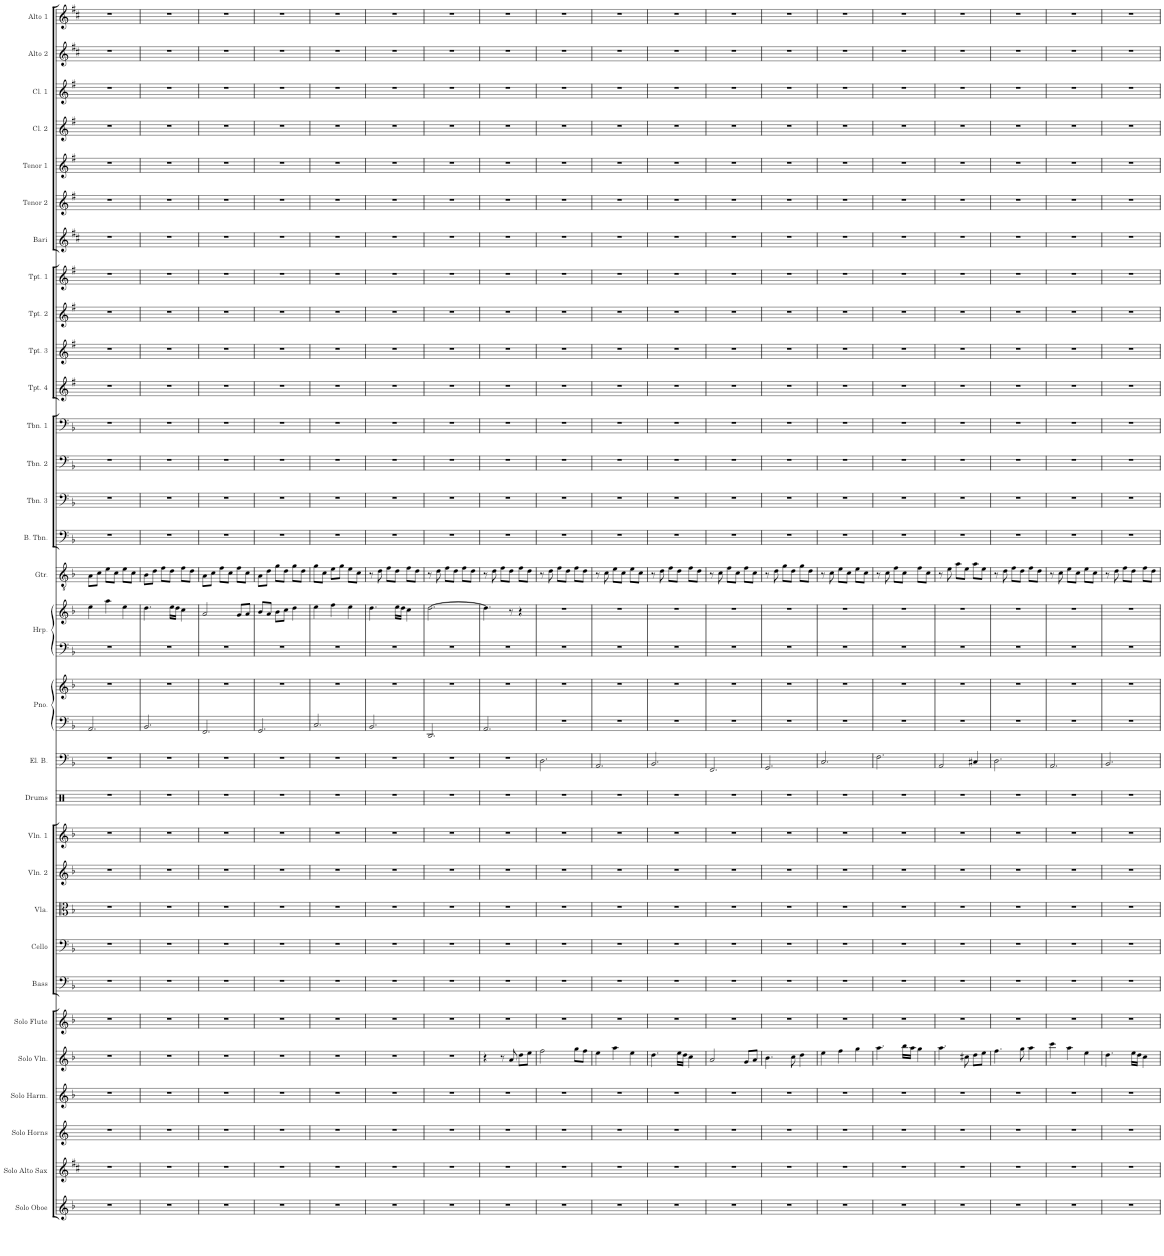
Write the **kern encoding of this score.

**kern	**kern	**kern	**kern	**kern	**kern	**kern	**kern	**kern	**kern	**kern	**kern	**kern	**kern	**kern	**kern	**kern	**kern	**kern	**kern	**kern	**kern	**kern	**kern	**kern	**kern	**kern	**kern	**kern	**kern	**kern	**kern	**kern
*part31	*part30	*part29	*part28	*part27	*part26	*part25	*part24	*part23	*part22	*part21	*part20	*part19	*part18	*part18	*part17	*part17	*part16	*part15	*part14	*part13	*part12	*part11	*part10	*part9	*part8	*part7	*part6	*part5	*part4	*part3	*part2	*part1
*staff33	*staff32	*staff31	*staff30	*staff29	*staff28	*staff27	*staff26	*staff25	*staff24	*staff23	*staff22	*staff21	*staff20	*staff19	*staff18	*staff17	*staff16	*staff15	*staff14	*staff13	*staff12	*staff11	*staff10	*staff9	*staff8	*staff7	*staff6	*staff5	*staff4	*staff3	*staff2	*staff1
*I"Solo Oboe (Therion)	*I"Solo Alto Saxophone (Alfyn)	*I"Solo F Horns (3) (Olberic)	*I"Solo Harmonica (Tressa)	*I"Solo Violin (Cyrus, Primrose)	*I"Solo Flute (Ophilia), Alto Flute (Therion)	*I"Bass	*I"Cello	*I"Viola	*I"Violin 2	*I"Violin 1	*I"Drums	*I"Electric Bass	*I"Piano (H'aanit)	*	*I"Harp (acc, Primrose)	*	*I"Guitar	*I"Bass Trombone	*I"Trombone 3	*I"Trombone 2	*I"Trombone 1	*I"Trumpet 4	*I"Trumpet 3	*I"Trumpet 2	*I"Trumpet 1	*I"Bari Sax	*I"Tenor Sax 2	*I"Tenor Sax 1	*I"Clarinet 2	*I"Clarinet 1	*I"Alto Sax 2	*I"Alto Sax 1
*I'Solo Oboe	*I'Solo Alto Sax	*I'Solo Horns	*I'Solo Harm.	*I'Solo Vln.	*I'Solo Flute	*I'Bass	*I'Cello	*I'Vla.	*I'Vln. 2	*I'Vln. 1	*I'Drums	*I'El. B.	*I'Pno.	*	*I'Hrp.	*	*I'Gtr.	*I'B. Tbn.	*I'Tbn. 3	*I'Tbn. 2	*I'Tbn. 1	*I'Tpt. 4	*I'Tpt. 3	*I'Tpt. 2	*I'Tpt. 1	*I'Bari	*I'Tenor 2	*I'Tenor 1	*I'Cl. 2	*I'Cl. 1	*I'Alto 2	*I'Alto 1
!!LO:PB:g=z
*clefG2	*clefG2	*clefG2	*clefG2	*clefG2	*clefG2	*clefF4	*clefF4	*clefC3	*clefG2	*clefG2	*clefX	*clefF4	*clefF4	*clefG2	*clefF4	*clefG2	*clefGv2	*clefF4	*clefF4	*clefF4	*clefF4	*clefG2	*clefG2	*clefG2	*clefG2	*clefG2	*clefG2	*clefG2	*clefG2	*clefG2	*clefG2	*clefG2
*	*Trd5c9	*Trd4c7	*	*	*	*Trd7c12	*	*	*	*	*	*Trd7c12	*	*	*	*	*	*	*	*	*	*Trd1c2	*Trd1c2	*Trd1c2	*Trd1c2	*Trd12c21	*Trd8c14	*Trd8c14	*Trd1c2	*Trd1c2	*Trd5c9	*Trd5c9
*k[b-]	*k[f#c#]	*k[]	*k[b-]	*k[b-]	*k[b-]	*k[b-]	*k[b-]	*k[b-]	*k[b-]	*k[b-]	*k[]	*k[b-]	*k[b-]	*k[b-]	*k[b-]	*k[b-]	*k[b-]	*k[b-]	*k[b-]	*k[b-]	*k[b-]	*k[f#]	*k[f#]	*k[f#]	*k[f#]	*k[f#c#]	*k[f#]	*k[f#]	*k[f#]	*k[f#]	*k[f#c#]	*k[f#c#]
*M3/4	*M3/4	*M3/4	*M3/4	*M3/4	*M3/4	*M3/4	*M3/4	*M3/4	*M3/4	*M3/4	*M3/4	*M3/4	*M3/4	*M3/4	*M3/4	*M3/4	*M3/4	*M3/4	*M3/4	*M3/4	*M3/4	*M3/4	*M3/4	*M3/4	*M3/4	*M3/4	*M3/4	*M3/4	*M3/4	*M3/4	*M3/4	*M3/4
=210	=210	=210	=210	=210	=210	=210	=210	=210	=210	=210	=210	=210	=210	=210	=210	=210	=210	=210	=210	=210	=210	=210	=210	=210	=210	=210	=210	=210	=210	=210	=210	=210
2.r	2.r	2.r	2.r	2.r	2.r	2.r	2.r	2.r	2.r	2.r	2.r	2.r	2.AA/	2.r	2.r	4ee\	8A\L	2.r	2.r	2.r	2.r	2.r	2.r	2.r	2.r	2.r	2.r	2.r	2.r	2.r	2.r	2.r
.	.	.	.	.	.	.	.	.	.	.	.	.	.	.	.	.	8c\J	.	.	.	.	.	.	.	.	.	.	.	.	.	.	.
.	.	.	.	.	.	.	.	.	.	.	.	.	.	.	.	4aa\	8e\L	.	.	.	.	.	.	.	.	.	.	.	.	.	.	.
.	.	.	.	.	.	.	.	.	.	.	.	.	.	.	.	.	8c\J	.	.	.	.	.	.	.	.	.	.	.	.	.	.	.
.	.	.	.	.	.	.	.	.	.	.	.	.	.	.	.	4ee\	8e\L	.	.	.	.	.	.	.	.	.	.	.	.	.	.	.
.	.	.	.	.	.	.	.	.	.	.	.	.	.	.	.	.	8c\J	.	.	.	.	.	.	.	.	.	.	.	.	.	.	.
=211	=211	=211	=211	=211	=211	=211	=211	=211	=211	=211	=211	=211	=211	=211	=211	=211	=211	=211	=211	=211	=211	=211	=211	=211	=211	=211	=211	=211	=211	=211	=211	=211
2.r	2.r	2.r	2.r	2.r	2.r	2.r	2.r	2.r	2.r	2.r	2.r	2.r	2.BB-/	2.r	2.r	4.dd\	8B-\L	2.r	2.r	2.r	2.r	2.r	2.r	2.r	2.r	2.r	2.r	2.r	2.r	2.r	2.r	2.r
.	.	.	.	.	.	.	.	.	.	.	.	.	.	.	.	.	8d\J	.	.	.	.	.	.	.	.	.	.	.	.	.	.	.
.	.	.	.	.	.	.	.	.	.	.	.	.	.	.	.	.	8f\L	.	.	.	.	.	.	.	.	.	.	.	.	.	.	.
.	.	.	.	.	.	.	.	.	.	.	.	.	.	.	.	16ee\LL	8d\J	.	.	.	.	.	.	.	.	.	.	.	.	.	.	.
.	.	.	.	.	.	.	.	.	.	.	.	.	.	.	.	16dd\JJ	.	.	.	.	.	.	.	.	.	.	.	.	.	.	.	.
.	.	.	.	.	.	.	.	.	.	.	.	.	.	.	.	4cc\	8f\L	.	.	.	.	.	.	.	.	.	.	.	.	.	.	.
.	.	.	.	.	.	.	.	.	.	.	.	.	.	.	.	.	8d\J	.	.	.	.	.	.	.	.	.	.	.	.	.	.	.
=212	=212	=212	=212	=212	=212	=212	=212	=212	=212	=212	=212	=212	=212	=212	=212	=212	=212	=212	=212	=212	=212	=212	=212	=212	=212	=212	=212	=212	=212	=212	=212	=212
2.r	2.r	2.r	2.r	2.r	2.r	2.r	2.r	2.r	2.r	2.r	2.r	2.r	2.FF/	2.r	2.r	2a/	8A\L	2.r	2.r	2.r	2.r	2.r	2.r	2.r	2.r	2.r	2.r	2.r	2.r	2.r	2.r	2.r
.	.	.	.	.	.	.	.	.	.	.	.	.	.	.	.	.	8c\J	.	.	.	.	.	.	.	.	.	.	.	.	.	.	.
.	.	.	.	.	.	.	.	.	.	.	.	.	.	.	.	.	8f\L	.	.	.	.	.	.	.	.	.	.	.	.	.	.	.
.	.	.	.	.	.	.	.	.	.	.	.	.	.	.	.	.	8c\J	.	.	.	.	.	.	.	.	.	.	.	.	.	.	.
.	.	.	.	.	.	.	.	.	.	.	.	.	.	.	.	8g/L	8f\L	.	.	.	.	.	.	.	.	.	.	.	.	.	.	.
.	.	.	.	.	.	.	.	.	.	.	.	.	.	.	.	8a/J	8c\J	.	.	.	.	.	.	.	.	.	.	.	.	.	.	.
=213	=213	=213	=213	=213	=213	=213	=213	=213	=213	=213	=213	=213	=213	=213	=213	=213	=213	=213	=213	=213	=213	=213	=213	=213	=213	=213	=213	=213	=213	=213	=213	=213
2.r	2.r	2.r	2.r	2.r	2.r	2.r	2.r	2.r	2.r	2.r	2.r	2.r	2.GG/	2.r	2.r	8b-/L	8A\L	2.r	2.r	2.r	2.r	2.r	2.r	2.r	2.r	2.r	2.r	2.r	2.r	2.r	2.r	2.r
.	.	.	.	.	.	.	.	.	.	.	.	.	.	.	.	8a/J	8d\J	.	.	.	.	.	.	.	.	.	.	.	.	.	.	.
.	.	.	.	.	.	.	.	.	.	.	.	.	.	.	.	8b-\L	8g\L	.	.	.	.	.	.	.	.	.	.	.	.	.	.	.
.	.	.	.	.	.	.	.	.	.	.	.	.	.	.	.	8cc\J	8d\J	.	.	.	.	.	.	.	.	.	.	.	.	.	.	.
.	.	.	.	.	.	.	.	.	.	.	.	.	.	.	.	4dd\	8g\L	.	.	.	.	.	.	.	.	.	.	.	.	.	.	.
.	.	.	.	.	.	.	.	.	.	.	.	.	.	.	.	.	8d\J	.	.	.	.	.	.	.	.	.	.	.	.	.	.	.
=214	=214	=214	=214	=214	=214	=214	=214	=214	=214	=214	=214	=214	=214	=214	=214	=214	=214	=214	=214	=214	=214	=214	=214	=214	=214	=214	=214	=214	=214	=214	=214	=214
2.r	2.r	2.r	2.r	2.r	2.r	2.r	2.r	2.r	2.r	2.r	2.r	2.r	2.C/	2.r	2.r	4ee\	8g\L	2.r	2.r	2.r	2.r	2.r	2.r	2.r	2.r	2.r	2.r	2.r	2.r	2.r	2.r	2.r
.	.	.	.	.	.	.	.	.	.	.	.	.	.	.	.	.	8c\J	.	.	.	.	.	.	.	.	.	.	.	.	.	.	.
.	.	.	.	.	.	.	.	.	.	.	.	.	.	.	.	4ff\	8e\L	.	.	.	.	.	.	.	.	.	.	.	.	.	.	.
.	.	.	.	.	.	.	.	.	.	.	.	.	.	.	.	.	8g\J	.	.	.	.	.	.	.	.	.	.	.	.	.	.	.
.	.	.	.	.	.	.	.	.	.	.	.	.	.	.	.	4ee\	8e\L	.	.	.	.	.	.	.	.	.	.	.	.	.	.	.
.	.	.	.	.	.	.	.	.	.	.	.	.	.	.	.	.	8c\J	.	.	.	.	.	.	.	.	.	.	.	.	.	.	.
=215	=215	=215	=215	=215	=215	=215	=215	=215	=215	=215	=215	=215	=215	=215	=215	=215	=215	=215	=215	=215	=215	=215	=215	=215	=215	=215	=215	=215	=215	=215	=215	=215
2.r	2.r	2.r	2.r	2.r	2.r	2.r	2.r	2.r	2.r	2.r	2.r	2.r	2.BB-/	2.r	2.r	4.dd\	8r	2.r	2.r	2.r	2.r	2.r	2.r	2.r	2.r	2.r	2.r	2.r	2.r	2.r	2.r	2.r
.	.	.	.	.	.	.	.	.	.	.	.	.	.	.	.	.	8d\	.	.	.	.	.	.	.	.	.	.	.	.	.	.	.
.	.	.	.	.	.	.	.	.	.	.	.	.	.	.	.	.	8f\L	.	.	.	.	.	.	.	.	.	.	.	.	.	.	.
.	.	.	.	.	.	.	.	.	.	.	.	.	.	.	.	16ee\LL	8d\J	.	.	.	.	.	.	.	.	.	.	.	.	.	.	.
.	.	.	.	.	.	.	.	.	.	.	.	.	.	.	.	16dd\JJ	.	.	.	.	.	.	.	.	.	.	.	.	.	.	.	.
.	.	.	.	.	.	.	.	.	.	.	.	.	.	.	.	4cc\	8f\L	.	.	.	.	.	.	.	.	.	.	.	.	.	.	.
.	.	.	.	.	.	.	.	.	.	.	.	.	.	.	.	.	8d\J	.	.	.	.	.	.	.	.	.	.	.	.	.	.	.
=216	=216	=216	=216	=216	=216	=216	=216	=216	=216	=216	=216	=216	=216	=216	=216	=216	=216	=216	=216	=216	=216	=216	=216	=216	=216	=216	=216	=216	=216	=216	=216	=216
2.r	2.r	2.r	2.r	2.r	2.r	2.r	2.r	2.r	2.r	2.r	2.r	2.r	2.DD/	2.r	2.r	[2.dd\	8r	2.r	2.r	2.r	2.r	2.r	2.r	2.r	2.r	2.r	2.r	2.r	2.r	2.r	2.r	2.r
.	.	.	.	.	.	.	.	.	.	.	.	.	.	.	.	.	8d\	.	.	.	.	.	.	.	.	.	.	.	.	.	.	.
.	.	.	.	.	.	.	.	.	.	.	.	.	.	.	.	.	8f\L	.	.	.	.	.	.	.	.	.	.	.	.	.	.	.
.	.	.	.	.	.	.	.	.	.	.	.	.	.	.	.	.	8d\J	.	.	.	.	.	.	.	.	.	.	.	.	.	.	.
.	.	.	.	.	.	.	.	.	.	.	.	.	.	.	.	.	8f\L	.	.	.	.	.	.	.	.	.	.	.	.	.	.	.
.	.	.	.	.	.	.	.	.	.	.	.	.	.	.	.	.	8d\J	.	.	.	.	.	.	.	.	.	.	.	.	.	.	.
=217	=217	=217	=217	=217	=217	=217	=217	=217	=217	=217	=217	=217	=217	=217	=217	=217	=217	=217	=217	=217	=217	=217	=217	=217	=217	=217	=217	=217	=217	=217	=217	=217
2.r	2.r	2.r	2.r	4r	2.r	2.r	2.r	2.r	2.r	2.r	2.r	2.r	2.AA/	2.r	2.r	4.dd\]	8r	2.r	2.r	2.r	2.r	2.r	2.r	2.r	2.r	2.r	2.r	2.r	2.r	2.r	2.r	2.r
.	.	.	.	.	.	.	.	.	.	.	.	.	.	.	.	.	8d\	.	.	.	.	.	.	.	.	.	.	.	.	.	.	.
.	.	.	.	8r	.	.	.	.	.	.	.	.	.	.	.	.	8f\L	.	.	.	.	.	.	.	.	.	.	.	.	.	.	.
.	.	.	.	8a/	.	.	.	.	.	.	.	.	.	.	.	8r	8d\J	.	.	.	.	.	.	.	.	.	.	.	.	.	.	.
.	.	.	.	8dd\L	.	.	.	.	.	.	.	.	.	.	.	4r	8f\L	.	.	.	.	.	.	.	.	.	.	.	.	.	.	.
.	.	.	.	8ee\J	.	.	.	.	.	.	.	.	.	.	.	.	8d\J	.	.	.	.	.	.	.	.	.	.	.	.	.	.	.
=218	=218	=218	=218	=218	=218	=218	=218	=218	=218	=218	=218	=218	=218	=218	=218	=218	=218	=218	=218	=218	=218	=218	=218	=218	=218	=218	=218	=218	=218	=218	=218	=218
2.r	2.r	2.r	2.r	2ff\	2.r	2.r	2.r	2.r	2.r	2.r	2.r	2.D\	2.r	2.r	2.r	2.r	8r	2.r	2.r	2.r	2.r	2.r	2.r	2.r	2.r	2.r	2.r	2.r	2.r	2.r	2.r	2.r
.	.	.	.	.	.	.	.	.	.	.	.	.	.	.	.	.	8d\	.	.	.	.	.	.	.	.	.	.	.	.	.	.	.
.	.	.	.	.	.	.	.	.	.	.	.	.	.	.	.	.	8f\L	.	.	.	.	.	.	.	.	.	.	.	.	.	.	.
.	.	.	.	.	.	.	.	.	.	.	.	.	.	.	.	.	8d\J	.	.	.	.	.	.	.	.	.	.	.	.	.	.	.
.	.	.	.	8gg\L	.	.	.	.	.	.	.	.	.	.	.	.	8f\L	.	.	.	.	.	.	.	.	.	.	.	.	.	.	.
.	.	.	.	8ff\J	.	.	.	.	.	.	.	.	.	.	.	.	8d\J	.	.	.	.	.	.	.	.	.	.	.	.	.	.	.
=219	=219	=219	=219	=219	=219	=219	=219	=219	=219	=219	=219	=219	=219	=219	=219	=219	=219	=219	=219	=219	=219	=219	=219	=219	=219	=219	=219	=219	=219	=219	=219	=219
2.r	2.r	2.r	2.r	4ee\	2.r	2.r	2.r	2.r	2.r	2.r	2.r	2.AA/	2.r	2.r	2.r	2.r	8r	2.r	2.r	2.r	2.r	2.r	2.r	2.r	2.r	2.r	2.r	2.r	2.r	2.r	2.r	2.r
.	.	.	.	.	.	.	.	.	.	.	.	.	.	.	.	.	8c\	.	.	.	.	.	.	.	.	.	.	.	.	.	.	.
.	.	.	.	4aa\	.	.	.	.	.	.	.	.	.	.	.	.	8e\L	.	.	.	.	.	.	.	.	.	.	.	.	.	.	.
.	.	.	.	.	.	.	.	.	.	.	.	.	.	.	.	.	8c\J	.	.	.	.	.	.	.	.	.	.	.	.	.	.	.
.	.	.	.	4ee\	.	.	.	.	.	.	.	.	.	.	.	.	8e\L	.	.	.	.	.	.	.	.	.	.	.	.	.	.	.
.	.	.	.	.	.	.	.	.	.	.	.	.	.	.	.	.	8c\J	.	.	.	.	.	.	.	.	.	.	.	.	.	.	.
=220	=220	=220	=220	=220	=220	=220	=220	=220	=220	=220	=220	=220	=220	=220	=220	=220	=220	=220	=220	=220	=220	=220	=220	=220	=220	=220	=220	=220	=220	=220	=220	=220
2.r	2.r	2.r	2.r	4.dd\	2.r	2.r	2.r	2.r	2.r	2.r	2.r	2.BB-/	2.r	2.r	2.r	2.r	8r	2.r	2.r	2.r	2.r	2.r	2.r	2.r	2.r	2.r	2.r	2.r	2.r	2.r	2.r	2.r
.	.	.	.	.	.	.	.	.	.	.	.	.	.	.	.	.	8d\	.	.	.	.	.	.	.	.	.	.	.	.	.	.	.
.	.	.	.	.	.	.	.	.	.	.	.	.	.	.	.	.	8f\L	.	.	.	.	.	.	.	.	.	.	.	.	.	.	.
.	.	.	.	16ee\LL	.	.	.	.	.	.	.	.	.	.	.	.	8d\J	.	.	.	.	.	.	.	.	.	.	.	.	.	.	.
.	.	.	.	16dd\JJ	.	.	.	.	.	.	.	.	.	.	.	.	.	.	.	.	.	.	.	.	.	.	.	.	.	.	.	.
.	.	.	.	4cc\	.	.	.	.	.	.	.	.	.	.	.	.	8f\L	.	.	.	.	.	.	.	.	.	.	.	.	.	.	.
.	.	.	.	.	.	.	.	.	.	.	.	.	.	.	.	.	8d\J	.	.	.	.	.	.	.	.	.	.	.	.	.	.	.
=221	=221	=221	=221	=221	=221	=221	=221	=221	=221	=221	=221	=221	=221	=221	=221	=221	=221	=221	=221	=221	=221	=221	=221	=221	=221	=221	=221	=221	=221	=221	=221	=221
2.r	2.r	2.r	2.r	2a/	2.r	2.r	2.r	2.r	2.r	2.r	2.r	2.FF/	2.r	2.r	2.r	2.r	8r	2.r	2.r	2.r	2.r	2.r	2.r	2.r	2.r	2.r	2.r	2.r	2.r	2.r	2.r	2.r
.	.	.	.	.	.	.	.	.	.	.	.	.	.	.	.	.	8c\	.	.	.	.	.	.	.	.	.	.	.	.	.	.	.
.	.	.	.	.	.	.	.	.	.	.	.	.	.	.	.	.	8f\L	.	.	.	.	.	.	.	.	.	.	.	.	.	.	.
.	.	.	.	.	.	.	.	.	.	.	.	.	.	.	.	.	8c\J	.	.	.	.	.	.	.	.	.	.	.	.	.	.	.
.	.	.	.	8g/L	.	.	.	.	.	.	.	.	.	.	.	.	8f\L	.	.	.	.	.	.	.	.	.	.	.	.	.	.	.
.	.	.	.	8a/J	.	.	.	.	.	.	.	.	.	.	.	.	8c\J	.	.	.	.	.	.	.	.	.	.	.	.	.	.	.
=222	=222	=222	=222	=222	=222	=222	=222	=222	=222	=222	=222	=222	=222	=222	=222	=222	=222	=222	=222	=222	=222	=222	=222	=222	=222	=222	=222	=222	=222	=222	=222	=222
2.r	2.r	2.r	2.r	4.b-\	2.r	2.r	2.r	2.r	2.r	2.r	2.r	2.GG/	2.r	2.r	2.r	2.r	8r	2.r	2.r	2.r	2.r	2.r	2.r	2.r	2.r	2.r	2.r	2.r	2.r	2.r	2.r	2.r
.	.	.	.	.	.	.	.	.	.	.	.	.	.	.	.	.	8d\	.	.	.	.	.	.	.	.	.	.	.	.	.	.	.
.	.	.	.	.	.	.	.	.	.	.	.	.	.	.	.	.	8g\L	.	.	.	.	.	.	.	.	.	.	.	.	.	.	.
.	.	.	.	8cc\	.	.	.	.	.	.	.	.	.	.	.	.	8d\J	.	.	.	.	.	.	.	.	.	.	.	.	.	.	.
.	.	.	.	4dd\	.	.	.	.	.	.	.	.	.	.	.	.	8g\L	.	.	.	.	.	.	.	.	.	.	.	.	.	.	.
.	.	.	.	.	.	.	.	.	.	.	.	.	.	.	.	.	8d\J	.	.	.	.	.	.	.	.	.	.	.	.	.	.	.
=223	=223	=223	=223	=223	=223	=223	=223	=223	=223	=223	=223	=223	=223	=223	=223	=223	=223	=223	=223	=223	=223	=223	=223	=223	=223	=223	=223	=223	=223	=223	=223	=223
2.r	2.r	2.r	2.r	4ee\	2.r	2.r	2.r	2.r	2.r	2.r	2.r	2.C/	2.r	2.r	2.r	2.r	8r	2.r	2.r	2.r	2.r	2.r	2.r	2.r	2.r	2.r	2.r	2.r	2.r	2.r	2.r	2.r
.	.	.	.	.	.	.	.	.	.	.	.	.	.	.	.	.	8c\	.	.	.	.	.	.	.	.	.	.	.	.	.	.	.
.	.	.	.	4ff\	.	.	.	.	.	.	.	.	.	.	.	.	8e\L	.	.	.	.	.	.	.	.	.	.	.	.	.	.	.
.	.	.	.	.	.	.	.	.	.	.	.	.	.	.	.	.	8c\J	.	.	.	.	.	.	.	.	.	.	.	.	.	.	.
.	.	.	.	4gg\	.	.	.	.	.	.	.	.	.	.	.	.	8e\L	.	.	.	.	.	.	.	.	.	.	.	.	.	.	.
.	.	.	.	.	.	.	.	.	.	.	.	.	.	.	.	.	8c\J	.	.	.	.	.	.	.	.	.	.	.	.	.	.	.
=224	=224	=224	=224	=224	=224	=224	=224	=224	=224	=224	=224	=224	=224	=224	=224	=224	=224	=224	=224	=224	=224	=224	=224	=224	=224	=224	=224	=224	=224	=224	=224	=224
2.r	2.r	2.r	2.r	4.aa\	2.r	2.r	2.r	2.r	2.r	2.r	2.r	2.F\	2.r	2.r	2.r	2.r	8r	2.r	2.r	2.r	2.r	2.r	2.r	2.r	2.r	2.r	2.r	2.r	2.r	2.r	2.r	2.r
.	.	.	.	.	.	.	.	.	.	.	.	.	.	.	.	.	8c\	.	.	.	.	.	.	.	.	.	.	.	.	.	.	.
.	.	.	.	.	.	.	.	.	.	.	.	.	.	.	.	.	8f\L	.	.	.	.	.	.	.	.	.	.	.	.	.	.	.
.	.	.	.	16bb-\LL	.	.	.	.	.	.	.	.	.	.	.	.	8c\J	.	.	.	.	.	.	.	.	.	.	.	.	.	.	.
.	.	.	.	16aa\JJ	.	.	.	.	.	.	.	.	.	.	.	.	.	.	.	.	.	.	.	.	.	.	.	.	.	.	.	.
.	.	.	.	4gg\	.	.	.	.	.	.	.	.	.	.	.	.	8f\L	.	.	.	.	.	.	.	.	.	.	.	.	.	.	.
.	.	.	.	.	.	.	.	.	.	.	.	.	.	.	.	.	8c\J	.	.	.	.	.	.	.	.	.	.	.	.	.	.	.
=225	=225	=225	=225	=225	=225	=225	=225	=225	=225	=225	=225	=225	=225	=225	=225	=225	=225	=225	=225	=225	=225	=225	=225	=225	=225	=225	=225	=225	=225	=225	=225	=225
2.r	2.r	2.r	2.r	4.aa\	2.r	2.r	2.r	2.r	2.r	2.r	2.r	2AA/	2.r	2.r	2.r	2.r	8r	2.r	2.r	2.r	2.r	2.r	2.r	2.r	2.r	2.r	2.r	2.r	2.r	2.r	2.r	2.r
.	.	.	.	.	.	.	.	.	.	.	.	.	.	.	.	.	8e\	.	.	.	.	.	.	.	.	.	.	.	.	.	.	.
.	.	.	.	.	.	.	.	.	.	.	.	.	.	.	.	.	8a\L	.	.	.	.	.	.	.	.	.	.	.	.	.	.	.
.	.	.	.	8cc#X\	.	.	.	.	.	.	.	.	.	.	.	.	8e\J	.	.	.	.	.	.	.	.	.	.	.	.	.	.	.
.	.	.	.	8dd\L	.	.	.	.	.	.	.	4C#X/	.	.	.	.	8a\L	.	.	.	.	.	.	.	.	.	.	.	.	.	.	.
.	.	.	.	8ee\J	.	.	.	.	.	.	.	.	.	.	.	.	8e\J	.	.	.	.	.	.	.	.	.	.	.	.	.	.	.
=226	=226	=226	=226	=226	=226	=226	=226	=226	=226	=226	=226	=226	=226	=226	=226	=226	=226	=226	=226	=226	=226	=226	=226	=226	=226	=226	=226	=226	=226	=226	=226	=226
2.r	2.r	2.r	2.r	4.ff\	2.r	2.r	2.r	2.r	2.r	2.r	2.r	2.D\	2.r	2.r	2.r	2.r	8r	2.r	2.r	2.r	2.r	2.r	2.r	2.r	2.r	2.r	2.r	2.r	2.r	2.r	2.r	2.r
.	.	.	.	.	.	.	.	.	.	.	.	.	.	.	.	.	8d\	.	.	.	.	.	.	.	.	.	.	.	.	.	.	.
.	.	.	.	.	.	.	.	.	.	.	.	.	.	.	.	.	8f\L	.	.	.	.	.	.	.	.	.	.	.	.	.	.	.
.	.	.	.	8gg\	.	.	.	.	.	.	.	.	.	.	.	.	8d\J	.	.	.	.	.	.	.	.	.	.	.	.	.	.	.
.	.	.	.	4aa\	.	.	.	.	.	.	.	.	.	.	.	.	8f\L	.	.	.	.	.	.	.	.	.	.	.	.	.	.	.
.	.	.	.	.	.	.	.	.	.	.	.	.	.	.	.	.	8d\J	.	.	.	.	.	.	.	.	.	.	.	.	.	.	.
=227	=227	=227	=227	=227	=227	=227	=227	=227	=227	=227	=227	=227	=227	=227	=227	=227	=227	=227	=227	=227	=227	=227	=227	=227	=227	=227	=227	=227	=227	=227	=227	=227
2.r	2.r	2.r	2.r	4ccc\	2.r	2.r	2.r	2.r	2.r	2.r	2.r	2.AA/	2.r	2.r	2.r	2.r	8r	2.r	2.r	2.r	2.r	2.r	2.r	2.r	2.r	2.r	2.r	2.r	2.r	2.r	2.r	2.r
.	.	.	.	.	.	.	.	.	.	.	.	.	.	.	.	.	8c\	.	.	.	.	.	.	.	.	.	.	.	.	.	.	.
.	.	.	.	4aa\	.	.	.	.	.	.	.	.	.	.	.	.	8e\L	.	.	.	.	.	.	.	.	.	.	.	.	.	.	.
.	.	.	.	.	.	.	.	.	.	.	.	.	.	.	.	.	8c\J	.	.	.	.	.	.	.	.	.	.	.	.	.	.	.
.	.	.	.	4ee\	.	.	.	.	.	.	.	.	.	.	.	.	8e\L	.	.	.	.	.	.	.	.	.	.	.	.	.	.	.
.	.	.	.	.	.	.	.	.	.	.	.	.	.	.	.	.	8c\J	.	.	.	.	.	.	.	.	.	.	.	.	.	.	.
=228	=228	=228	=228	=228	=228	=228	=228	=228	=228	=228	=228	=228	=228	=228	=228	=228	=228	=228	=228	=228	=228	=228	=228	=228	=228	=228	=228	=228	=228	=228	=228	=228
2.r	2.r	2.r	2.r	4.dd\	2.r	2.r	2.r	2.r	2.r	2.r	2.r	2.BB-/	2.r	2.r	2.r	2.r	8r	2.r	2.r	2.r	2.r	2.r	2.r	2.r	2.r	2.r	2.r	2.r	2.r	2.r	2.r	2.r
.	.	.	.	.	.	.	.	.	.	.	.	.	.	.	.	.	8d\	.	.	.	.	.	.	.	.	.	.	.	.	.	.	.
.	.	.	.	.	.	.	.	.	.	.	.	.	.	.	.	.	8f\L	.	.	.	.	.	.	.	.	.	.	.	.	.	.	.
.	.	.	.	16ee\LL	.	.	.	.	.	.	.	.	.	.	.	.	8d\J	.	.	.	.	.	.	.	.	.	.	.	.	.	.	.
.	.	.	.	16dd\JJ	.	.	.	.	.	.	.	.	.	.	.	.	.	.	.	.	.	.	.	.	.	.	.	.	.	.	.	.
.	.	.	.	4cc\	.	.	.	.	.	.	.	.	.	.	.	.	8f\L	.	.	.	.	.	.	.	.	.	.	.	.	.	.	.
.	.	.	.	.	.	.	.	.	.	.	.	.	.	.	.	.	8d\J	.	.	.	.	.	.	.	.	.	.	.	.	.	.	.
=	=	=	=	=	=	=	=	=	=	=	=	=	=	=	=	=	=	=	=	=	=	=	=	=	=	=	=	=	=	=	=	=
*-	*-	*-	*-	*-	*-	*-	*-	*-	*-	*-	*-	*-	*-	*-	*-	*-	*-	*-	*-	*-	*-	*-	*-	*-	*-	*-	*-	*-	*-	*-	*-	*-
